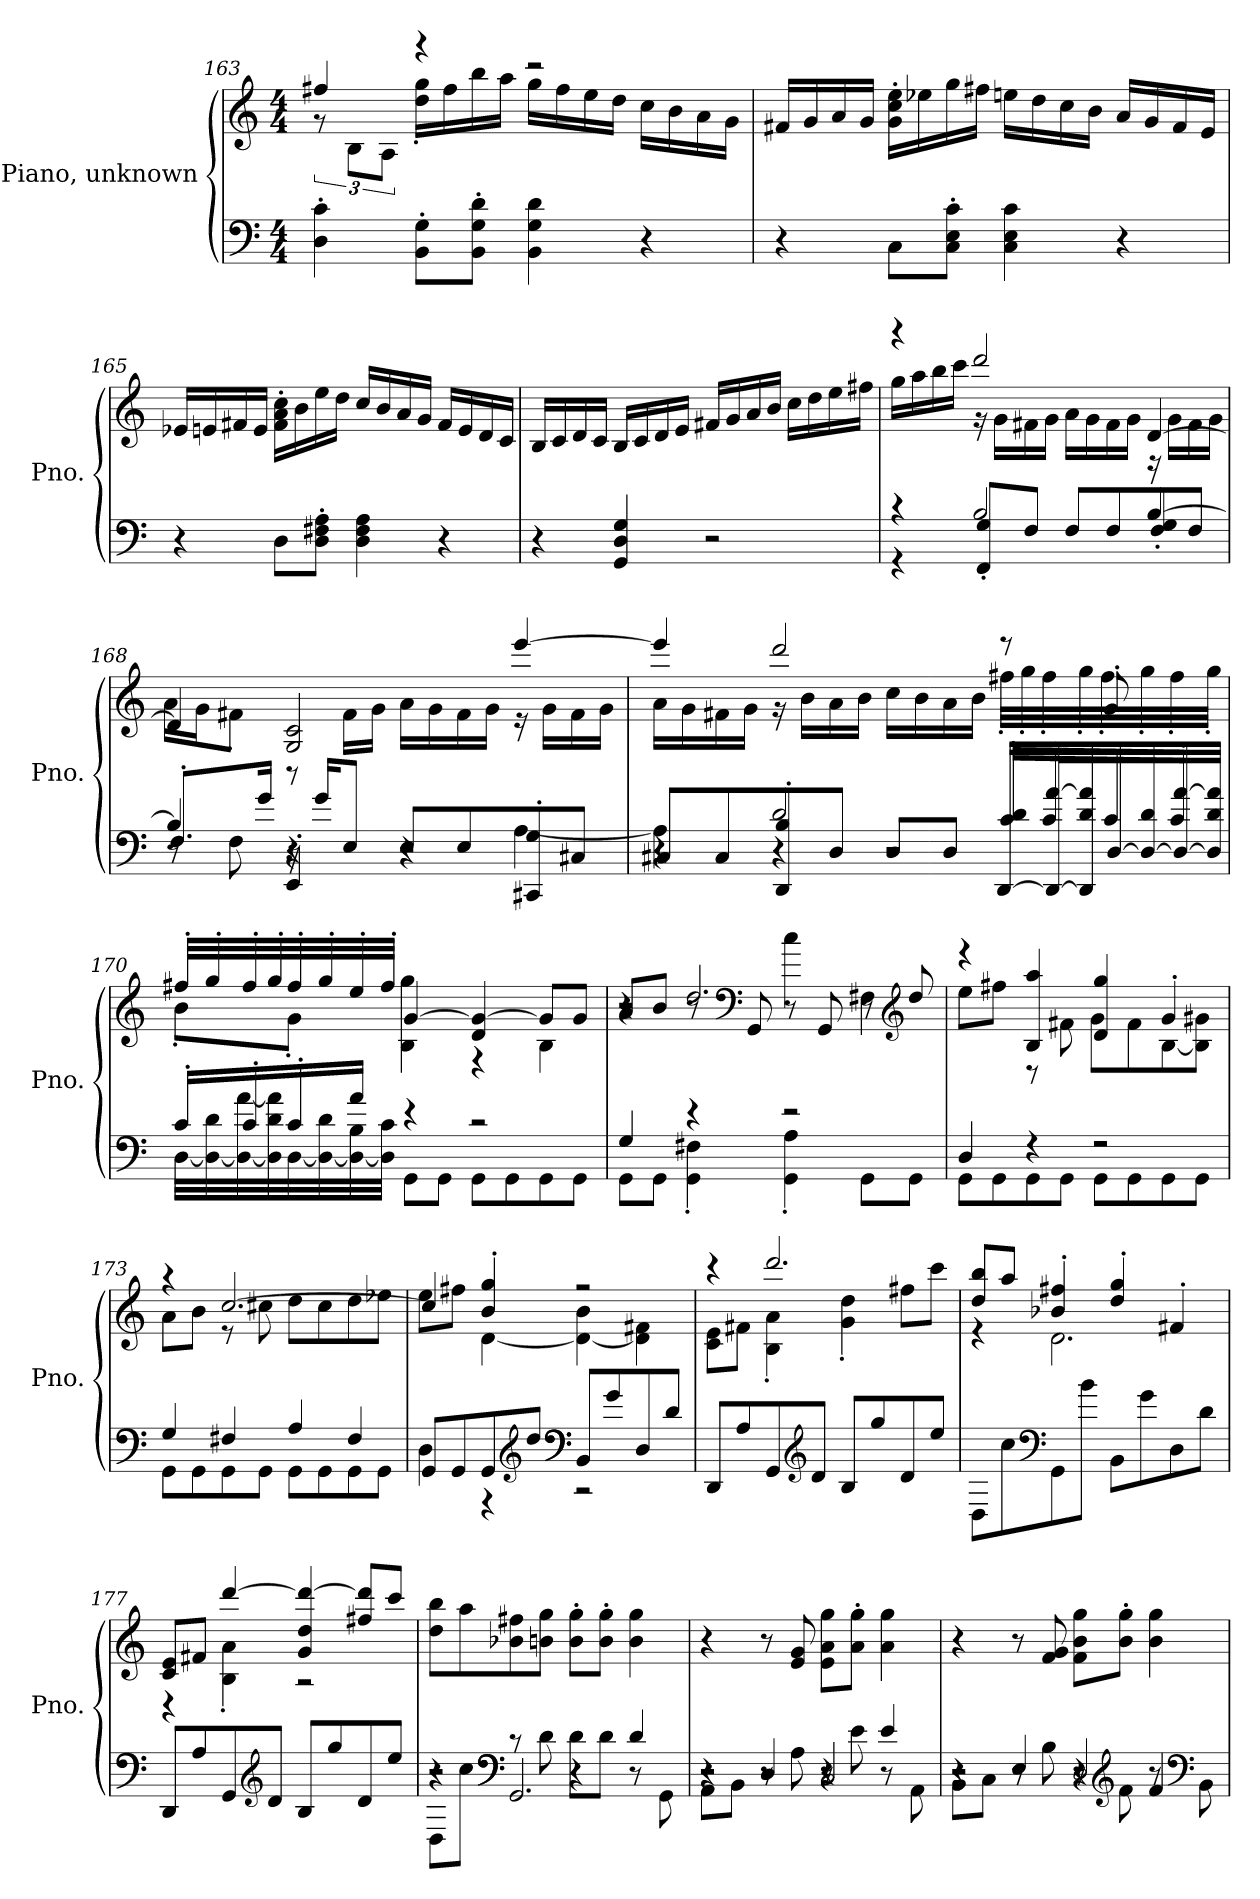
**kern	**kern
*part1	*part1
*staff2	*staff1
*I"Piano, unknown	*
*I'Pno.	*
*clefF4	*clefG2
*k[]	*k[]
*M4/4	*M4/4
=163	=163
*	*^
4D\' 4c\'	4ff#X/	12r
.	.	12B\L
.	.	12A\J
8BB\' 8G\'L	4r	16dd\' 16gg\'LL
.	.	16ff#\
8BB\' 8G\' 8d\'J	.	16bb\
.	.	16aa\JJ
4BB\ 4G\ 4d\	2r	16gg\LL
.	.	16ff#\
.	.	16ee\
.	.	16dd\JJ
4r	.	16cc\LL
.	.	16b\
.	.	16a\
.	.	16g\JJ
*	*v	*v
!!LO:LB:g=z
=164	=164
4r	16f#X/LL
.	16g/
.	16a/
.	16g/JJ
8C\L	16g\' 16cc\' 16ee\'LL
.	16ee-X\
8C\' 8E\' 8c\'J	16gg\
.	16ff#X\JJ
4C\ 4E\ 4c\	16een\LL
.	16dd\
.	16cc\
.	16b\JJ
4r	16a/LL
.	16g/
.	16f#/
.	16e/JJ
=165	=165
4r	16e-X/LL
.	16en/
.	16f#X/
.	16e/JJ
8D\L	16f#\' 16a\' 16cc\'LL
.	16b\
8D\' 8F#X\' 8A\'J	16ee\
.	16dd\JJ
4D\ 4F#\ 4A\	16cc/LL
.	16b/
.	16a/
.	16g/JJ
4r	16f#/LL
.	16e/
.	16d/
.	16c/JJ
!!LO:LB:g=z
=166	=166
4r	16B/LL
.	16c/
.	16d/
.	16c/JJ
4GG/ 4D/ 4G/	16B/LL
.	16c/
.	16d/
.	16e/JJ
2r	16f#X/LL
.	16g/
.	16a/
.	16b/JJ
.	16cc\LL
.	16dd\
.	16ee\
.	16ff#X\JJ
=167	=167
*^	*^
4r	4r	4r	16gg\LL
.	.	.	16aa\
.	.	.	16bb\
.	.	.	16ccc\JJ
2B/	8FF/' 8G/'L	2ddd/	16r
.	.	.	16g\LL
.	8F/J	.	16f#X\
.	.	.	16g\JJ
.	8F/L	.	16a\LL
.	.	.	16g\
.	8F/	.	16f#\
.	.	.	16g\JJ
[4B/	8F/' 8G/'	[4d/	16r
.	.	.	16g\LL
.	8F/J	.	16f#\
.	.	.	16g\JJ
!!LO:LB:g=z	!!
=168	=168	=168	=168
*	*^	*	*
4B/]	8r	8.F'/L	4d/]	16a\LL
.	.	.	.	16g\J
.	8F\	.	.	8f#X'\J
.	.	16g/Jk	.	.
4EE'/	4r	16r	2G/ 2c/	8r
.	.	16g/KL	.	.
.	.	8E/J	.	16f#\LL
.	.	.	.	16g\JJ
2r	4r	8E/L	.	16a\LL
.	.	.	.	16g\
.	.	8E/	.	16f#\
.	.	.	.	16g\JJ
.	[4A\	8CC#X/' 8G/'	[4eee/	16r
.	.	.	.	16g\LL
.	.	8C#X/J	.	16f#\
.	.	.	.	16g\JJ
=169	=169	=169	=169	=169
4r	4A\]	8C#X/L	4eee/]	16a\LL
.	.	.	.	16g\
.	.	8C#/	.	16f#X\
.	.	.	.	16g\JJ
2d/	4r	8DD/' 8B/'	2ddd/	16r
.	.	.	.	16b\LL
.	.	8D/J	.	16a\
.	.	.	.	16b\JJ
.	2r	8D/L	.	16cc\LL
.	.	.	.	16b\
.	.	8D/J	.	16a\
.	.	.	.	16b\JJ
16c/' 16d/'LL	.	[16DD/LL	8r	32ff#X'\LLL
.	.	.	.	32gg'\
16c'/	.	32DD/_ [32a/L	.	32ff#'\
.	.	32DD/] 32d/ 32a/]	.	32gg'\
16c'/	.	[32D/	8g'/	32ff#'\
.	.	32D/_ 32d/	.	32gg'\
16c'/JJ	.	32D/_ [32a/	.	32ff#'\
.	.	32D/] 32d/ 32a/]JJJ	.	32gg'\JJJ
*	*v	*v	*	*
!!LO:PB:g=z	!!
=170	=170	=170	=170
16c'/LL	[32D\LLL	32ff#X'/LLL	8b'\L
.	32D\_ 32d\	32gg'/	.
16c'/	32D\_ [32a\	32ff#'/	.
.	32D\] 32d\ 32a\]	32gg'/	.
16c'/	[32D\	32ff#'/	8g'\J
.	32D\_ 32d\	32gg'/	.
16a/JJ	32D\_ 32B\	32ee'/	.
.	32D\] 32c\JJJ	32ff#'/JJJ	.
4r	8GG\L	[4g/	4B\ 4gg\
.	8GG\J	.	.
2r	8GG\L	4d/ 4g/_	4r
.	8GG\	.	.
.	8GG\	8g/L]	4B\
.	8GG\J	8g/J	.
=171	=171	=171	=171
*	*	*	*^
4G/	8GG\L	4r	2r	8a/L
.	8GG\J	.	.	8b/J
4r	4GG\' 4F#X\'	2.dd/	.	8r
*	*	*clefF4	*	*
.	.	.	.	8GG/
2r	4GG\' 4A\'	.	4cc\	8r
.	.	.	.	8GG/
.	8GG\L	.	4F#X\	8r
*	*	*clefG2	*	*
.	8GG\J	.	.	8dd/
*	*	*	*v	*v
!!LO:LB:g=z
=172	=172	=172	=172
4D/	8GG\L	4r	8ee\L
.	8GG\	.	8ff#X\J
4r	8GG\	4B/ 4aa/	8r
.	8GG\J	.	8f#X\
2r	8GG\L	4d/ 4gg/	8g\L
.	8GG\	.	8f#\
.	8GG\	4g'/	[8B\
.	8GG\J	.	8B\] 8g#X\J
=173	=173	=173	=173
4G/	8GG\L	4r	8a\L
.	8GG\	.	8b\J
4F#X/	8GG\	[2.cc/	8r
.	8GG\J	.	8cc#X\
4A/	8GG\L	.	8dd\L
.	8GG\	.	8cc#\
4F#/	8GG\	.	8dd\
.	8GG\J	.	8ee-X\J
=174	=174	=174	=174
8GG/L	4D\	4cc/]	8ee\L
8GG/	.	.	8ff#X\J
8GG/	4r	4b/' 4gg/'	[4d\
*clefG2	*	*	*
8dd/J	.	.	.
*clefF4	*	*	*
8BB/L	2r	2r	4d\_ 4b\
8g/	.	.	.
8D/	.	.	4d\] 4f#X\
8d/J	.	.	.
*v	*v	*	*
!!LO:LB:g=z	!!
=175	=175	=175
8DD/L	4r	8c\ 8e\L
8A/	.	8f#X\J
8GG/	2.ddd/	4B\' 4a\'
*clefG2	*	*
8d/J	.	.
8B/L	.	4g\' 4dd\'
8gg/	.	.
8d/	.	8ff#X\L
8ee/J	.	8ccc\J
=176	=176	=176
8D\L	8dd/ 8bb/L	4r
8cc\	8aa/J	.
*clefF4	*	*
8GG\	4b-X/' 4ff#X/'	2.d\
8b\J	.	.
8BB\L	4dd/' 4gg/'	.
8g\	.	.
8D\	4f#X'/	.
8d\J	.	.
=177	=177	=177
8DD/L	8c/ 8e/L	4r
8A/	8f#X/J	.
8GG/	[4ddd/	4B\' 4a\'
*clefG2	*	*
8d/J	.	.
8B/L	4g/ 4dd/ 4ddd/_	2r
8gg/	.	.
8d/	8ff#X/ 8ddd/]L	.
8ee/J	8ccc/J	.
*	*v	*v
=178	=178
*^	*
*	*^	*
2r	8D\L	4r	8dd\ 8bb\L
.	8cc\J	.	8aa\
*clefF4	*	*	*
.	8r	2.GG/	8b-X\ 8ff#X\
.	8d\	.	8bn\ 8gg\J
4r	8d\L	.	8b\' 8gg\'L
.	8d\J	.	8b\' 8gg\'J
4d/	8r	.	4b\ 4gg\
.	8GG\	.	.
!!LO:LB:g=z
=179	=179	=179	=179
2r	8AA\L	4r	4r
.	8BB\J	.	.
.	8r	4D/	8r
.	8A\	.	8e/ 8g/
4r	8r	2C/	8e\ 8a\ 8gg\L
.	8e\	.	8a\' 8gg\'J
4e/	8r	.	4a\ 4gg\
.	8AA\	.	.
=180	=180	=180	=180
2r	8BB\L	4r	4r
.	8C\J	.	.
.	8r	4E/	8r
.	8B\	.	8f/ 8g/
4r	8r	2D/	8f\ 8b\ 8gg\L
*clefG2	*	*	*
.	8f\	.	8b\' 8gg\'J
4f/	8r	.	4b\ 4gg\
*clefF4	*	*	*
.	8BB\	.	.
*v	*v	*v	*
=	=
*-	*-
